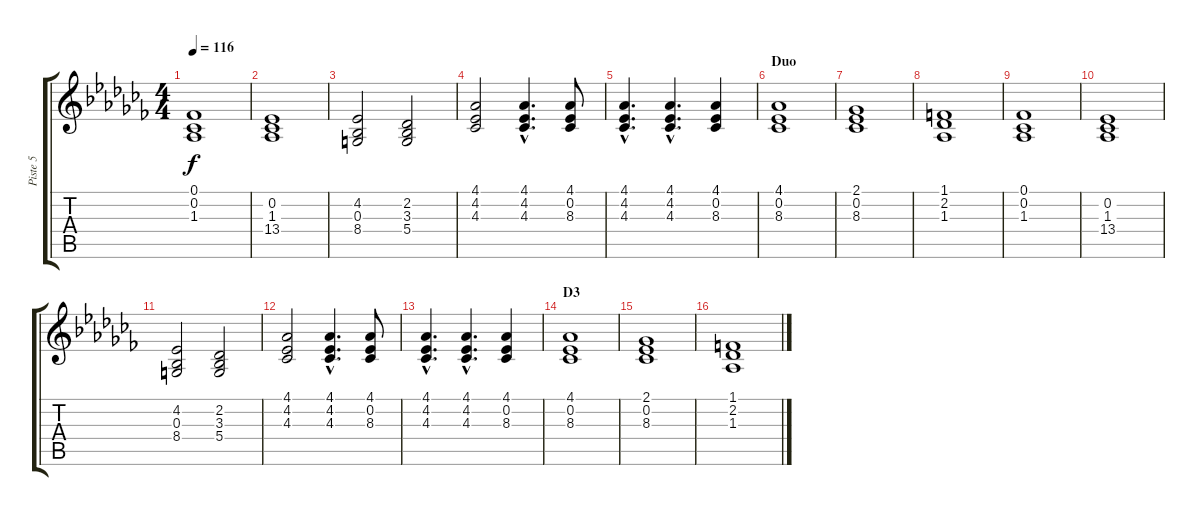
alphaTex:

\track ("Piste 5" "Piste 5") {instrument synthvoice}
\staff {score tabs}
\tuning (E4 B3 G3 D3 A2 E2) {hide}
\ts (4 4)
\tempo 116
\clef g2
\ks abminor
(0.1 0.2 1.3).1{dy f} |
(0.2 1.3 13.4).1 |
(4.2 0.3 8.4).2 (2.2 3.3 5.4).2 |
(4.1 4.2 4.3).2 (4.1{hac} 4.2{hac} 4.3{hac}).4{d} (4.1 0.2 8.3).8 |
(4.1{hac} 4.2{hac} 4.3{hac}).4{d} (4.1{hac} 4.2{hac} 4.3{hac}).4{d} (4.1 0.2 8.3).4 |
\section ("" "Duo")
(4.1 0.2 8.3).1 |
(2.1 0.2 8.3).1 |
(1.1 2.2 1.3).1 |
(0.1 0.2 1.3).1 |
(0.2 1.3 13.4).1 |
(4.2 0.3 8.4).2 (2.2 3.3 5.4).2 |
(4.1 4.2 4.3).2 (4.1{hac} 4.2{hac} 4.3{hac}).4{d} (4.1 0.2 8.3).8 |
(4.1{hac} 4.2{hac} 4.3{hac}).4{d} (4.1{hac} 4.2{hac} 4.3{hac}).4{d} (4.1 0.2 8.3).4 |
\section ("" "D3")
(4.1 0.2 8.3).1 |
(2.1 0.2 8.3).1 |
(1.1 2.2 1.3).1
